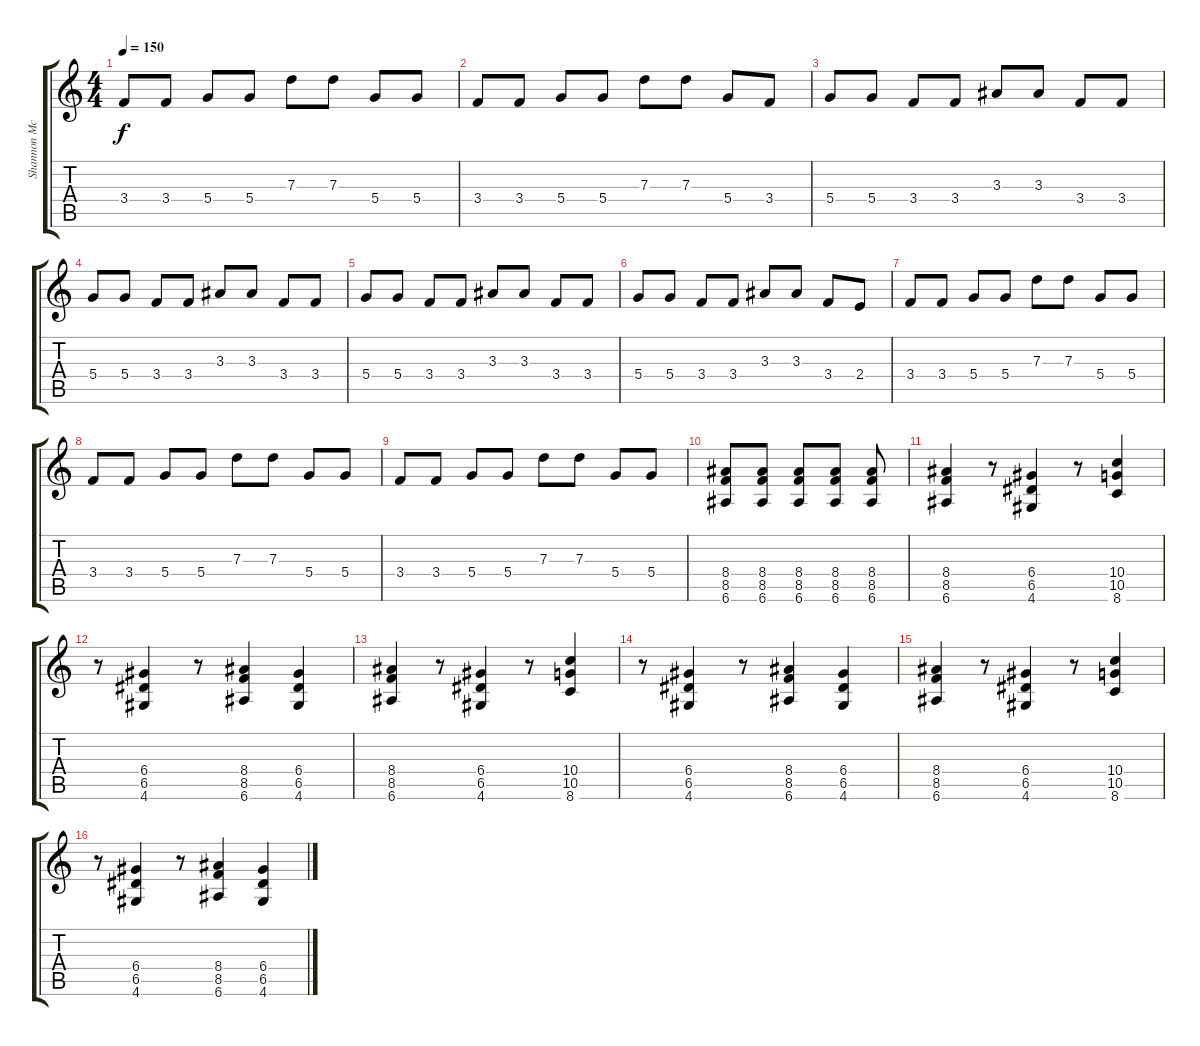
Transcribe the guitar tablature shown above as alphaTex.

\track ("Shannon McMurray (Guitar)" "Shannon Mc") {instrument overdrivenguitar}
\staff {score tabs}
\tuning (E4 B3 G3 D3 A2 E2) {hide}
\ts (4 4)
\tempo 150
\clef g2
\ks c
3.4.8{dy f} 3.4.8 5.4.8 5.4.8 7.3.8 7.3.8 5.4.8 5.4.8 |
3.4.8 3.4.8 5.4.8 5.4.8 7.3.8 7.3.8 5.4.8 3.4.8 |
5.4.8 5.4.8 3.4.8 3.4.8 3.3.8 3.3.8 3.4.8 3.4.8 |
5.4.8 5.4.8 3.4.8 3.4.8 3.3.8 3.3.8 3.4.8 3.4.8 |
5.4.8 5.4.8 3.4.8 3.4.8 3.3.8 3.3.8 3.4.8 3.4.8 |
5.4.8 5.4.8 3.4.8 3.4.8 3.3.8 3.3.8 3.4.8 2.4.8 |
3.4.8 3.4.8 5.4.8 5.4.8 7.3.8 7.3.8 5.4.8 5.4.8 |
3.4.8 3.4.8 5.4.8 5.4.8 7.3.8 7.3.8 5.4.8 5.4.8 |
3.4.8 3.4.8 5.4.8 5.4.8 7.3.8 7.3.8 5.4.8 5.4.8 |
(8.4 8.5 6.6).8 (8.4 8.5 6.6).8 (8.4 8.5 6.6).8 (8.4 8.5 6.6).8 (8.4 8.5 6.6).8 |
(8.4 8.5 6.6).4 r.8 (6.4 6.5 4.6).4 r.8 (10.4 10.5 8.6).4 |
r.8 (6.4 6.5 4.6).4 r.8 (8.4 8.5 6.6).4 (6.4 6.5 4.6).4 |
(8.4 8.5 6.6).4 r.8 (6.4 6.5 4.6).4 r.8 (10.4 10.5 8.6).4 |
r.8 (6.4 6.5 4.6).4 r.8 (8.4 8.5 6.6).4 (6.4 6.5 4.6).4 |
(8.4 8.5 6.6).4 r.8 (6.4 6.5 4.6).4 r.8 (10.4 10.5 8.6).4 |
r.8 (6.4 6.5 4.6).4 r.8 (8.4 8.5 6.6).4 (6.4 6.5 4.6).4
